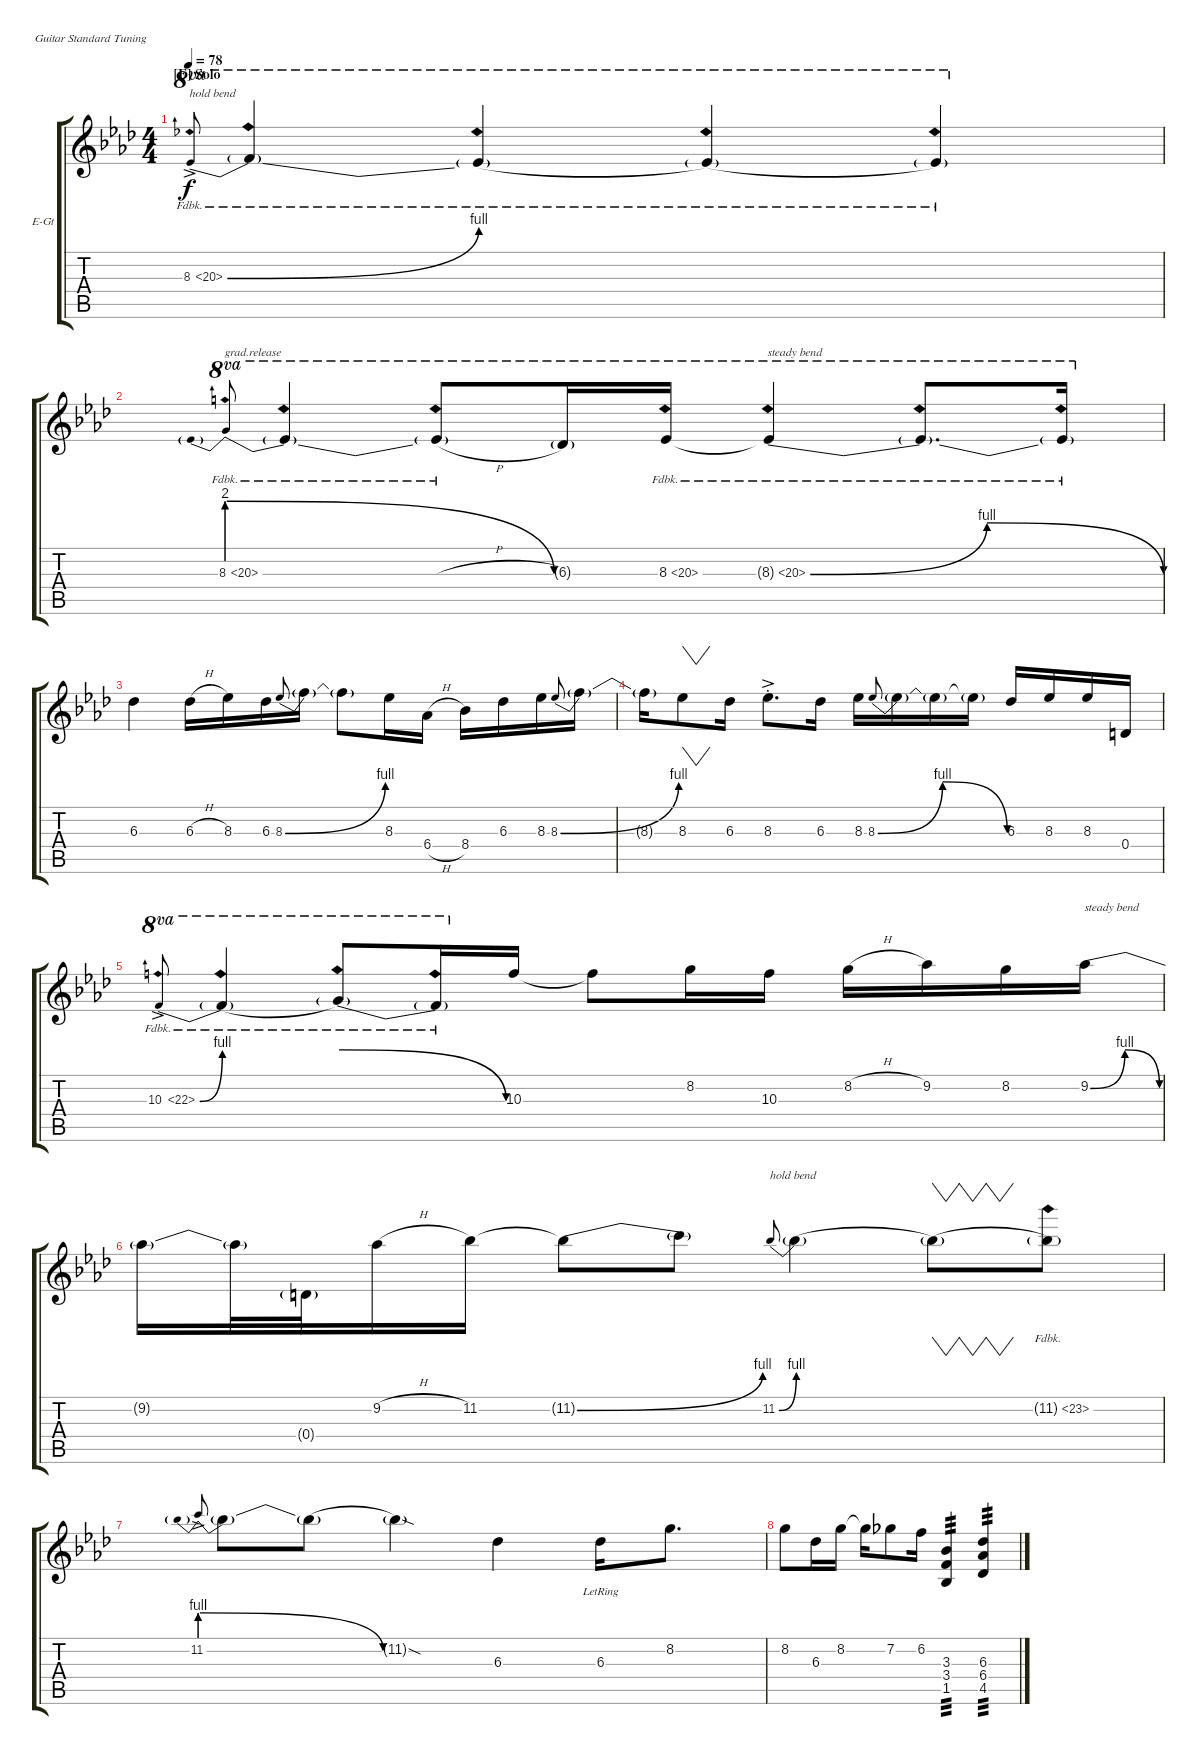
\defaultSystemsLayout 4
\bracketExtendMode groupsimilarinstruments
\firstSystemTrackNameOrientation horizontal
\otherSystemsTrackNameOrientation horizontal
\track ("Electric Guitar" "E-Gt") {instrument distortionguitar}
\staff {score tabs}
\tuning (E4 B3 G3 D3 A2 E2)
\ts (4 4)
\section ("F" "Solo")
\tempo 78
\clef g2
\scale
1.07692
\ks ab
8.3{be (bend 0 0 15 4) fh 12 ac}.8{ot 8va txt "hold bend" gr onbeat dy f} 8.3{fh 12 t}.4{ot 8va} 8.3{be (hold 0 0 60 0) fh 12 t}.4{ot 8va} 8.3{be (hold 0 0 60 0) fh 12 t}.4{ot 8va} 8.3{be (hold 0 0 60 0) fh 12 t}.4{ot 8va} |
\scale
0.923077 8.3{be (prebendrelease 0 8 29.4 0) fh 12}.8{ot 8va txt "grad.release" gr onbeat} 8.3{fh 12 t}.4{ot 8va} 8.3{fh 12 h t}.8{ot 8va} 6.3{g}.16{ot 8va} 8.3{fh 12}.16{ot 8va} 8.3{be (bendrelease 0 0 15.6 4 45.6 4 59.4 0) fh 12 t}.4{ot 8va txt "steady bend"} 8.3{fh 12 t}.8{d ot 8va} 8.3{fh 12 t}.16{ot 8va} |
\scale
1.07692 6.3.4 6.3{h}.16 8.3.16 6.3.16 8.3{be (bend 0 0 15 4)}.8{gr onbeat} 8.3{t}.16 8.3{t}.8 8.3.16 6.4{h}.16 8.4.16 6.3.16 8.3.16 8.3{be (bend 0 0 15 4)}.8{gr onbeat} 8.3{t}.16 |
\scale
0.923077 8.3{t}.16 8.3.8{vw} 6.3.16 8.3{ac st}.8{d} 6.3.16 8.3.16 8.3{be (bendrelease 0 0 10.2 4 20.4 4 30 0)}.8{gr onbeat} 8.3{t}.16 8.3{t}.16 8.3{t}.16 6.3.16 8.3.16 8.3.16 0.4.16 |
\scale
1.07692 10.3{be (bend 0 0 15 4) fh 12 ac}.8{ot 8va gr onbeat} 10.3{be (hold 0 0 60 0) fh 12 t}.4{ot 8va} 10.3{be (release 0 4 15 0) fh 12 t}.8{ot 8va} 10.3{fh 12 t}.16{ot 8va} 10.3.16 10.3{t}.8 8.2.16 10.3.16 8.2{h}.16 9.2.16 8.2.16 9.2{be (bendrelease 0 0 9.6 4 44.4 4 59.4 0)}.16{txt "steady bend"} |
\scale
0.923077 9.2{t}.16 9.2{t}.32 0.4{g}.32 9.2{h}.16 11.2.16 11.2{be (bend 0 0 15 4) t}.8 11.2{t}.8 11.2{be (bend 0 0 15 4)}.8{txt "hold bend" gr onbeat} 11.2{be (hold 0 0 60 0) t}.4 11.2{be (hold 0 0 60 0) t}.8{vw legatoorigin} 11.2{fh 12 g}.8 |
\scale
1.07692 11.2{be (prebendrelease 0 4 15 0) ac}.8{gr onbeat} 11.2{t}.8 11.2{t}.8{legatoorigin} 11.2{sod g}.4 6.3.4 6.3{lr}.16 8.2.8{d} |
\scale
0.923077 8.2.8 6.3.16 8.2.16 8.2{t}.16 7.2.8 6.2.16 (1.5 3.4 3.3).4{tp 3} (4.5 6.4 6.3).4{tp 3}
